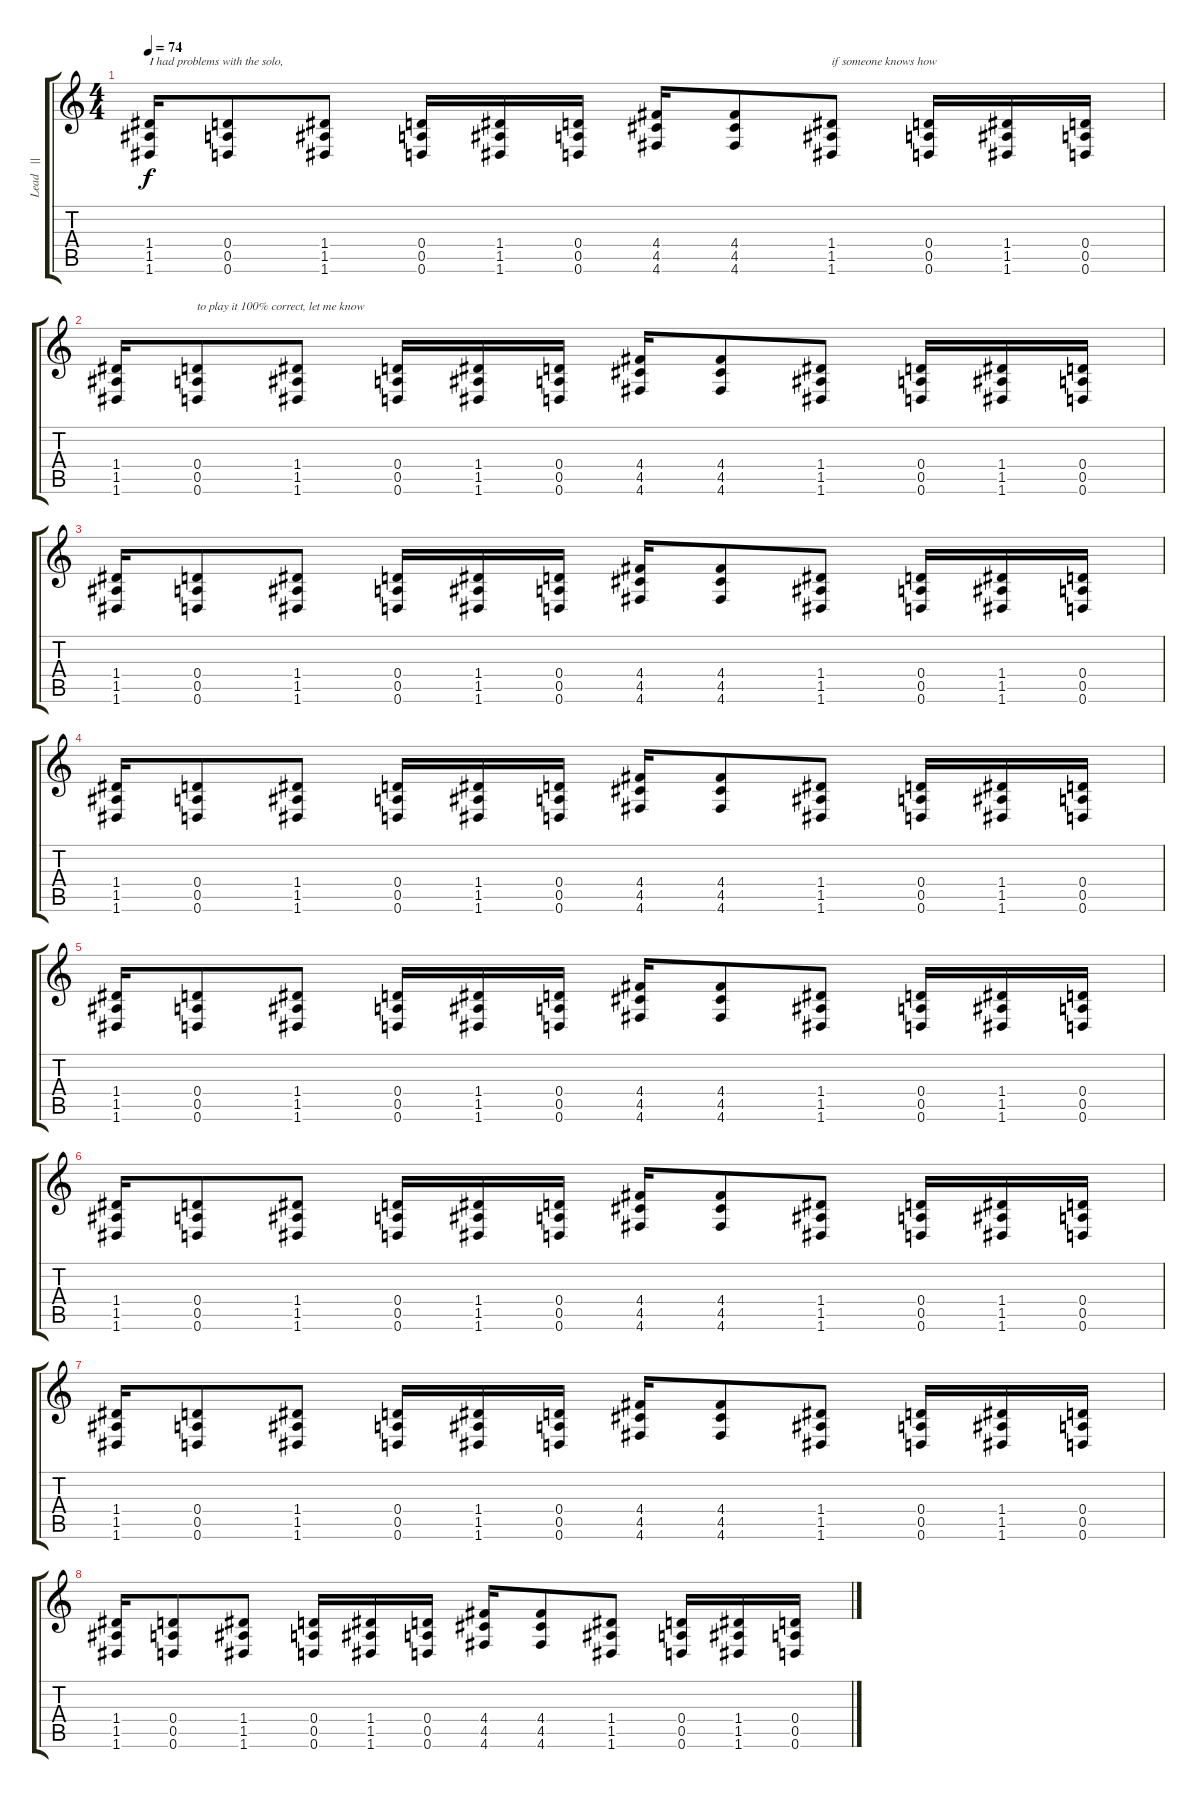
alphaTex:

\track ("Lead   || TORTURE KILLER" "Lead   || ") {instrument distortionguitar}
\staff {score tabs}
\tuning (E4 B3 G3 D3 A2 D2) {hide}
\ts (4 4)
\tempo 74
\clef g2
\ks c
(1.4 1.5 1.6).16{txt "I had problems with the solo," dy f instrument distortionguitar} (0.4 0.5 0.6).8 (1.4 1.5 1.6).8 (0.4 0.5 0.6).16 (1.4 1.5 1.6).16 (0.4 0.5 0.6).16 (4.4 4.5 4.6).16 (4.4 4.5 4.6).8 (1.4 1.5 1.6).8{txt "if someone knows how"} (0.4 0.5 0.6).16 (1.4 1.5 1.6).16 (0.4 0.5 0.6).16 |
(1.4 1.5 1.6).16 (0.4 0.5 0.6).8{txt "to play it 100% correct, let me know"} (1.4 1.5 1.6).8 (0.4 0.5 0.6).16 (1.4 1.5 1.6).16 (0.4 0.5 0.6).16 (4.4 4.5 4.6).16 (4.4 4.5 4.6).8 (1.4 1.5 1.6).8 (0.4 0.5 0.6).16 (1.4 1.5 1.6).16 (0.4 0.5 0.6).16 |
(1.4 1.5 1.6).16 (0.4 0.5 0.6).8 (1.4 1.5 1.6).8 (0.4 0.5 0.6).16 (1.4 1.5 1.6).16 (0.4 0.5 0.6).16 (4.4 4.5 4.6).16 (4.4 4.5 4.6).8 (1.4 1.5 1.6).8 (0.4 0.5 0.6).16 (1.4 1.5 1.6).16 (0.4 0.5 0.6).16 |
(1.4 1.5 1.6).16 (0.4 0.5 0.6).8 (1.4 1.5 1.6).8 (0.4 0.5 0.6).16 (1.4 1.5 1.6).16 (0.4 0.5 0.6).16 (4.4 4.5 4.6).16 (4.4 4.5 4.6).8 (1.4 1.5 1.6).8 (0.4 0.5 0.6).16 (1.4 1.5 1.6).16 (0.4 0.5 0.6).16 |
(1.4 1.5 1.6).16 (0.4 0.5 0.6).8 (1.4 1.5 1.6).8 (0.4 0.5 0.6).16 (1.4 1.5 1.6).16 (0.4 0.5 0.6).16 (4.4 4.5 4.6).16 (4.4 4.5 4.6).8 (1.4 1.5 1.6).8 (0.4 0.5 0.6).16 (1.4 1.5 1.6).16 (0.4 0.5 0.6).16 |
(1.4 1.5 1.6).16 (0.4 0.5 0.6).8 (1.4 1.5 1.6).8 (0.4 0.5 0.6).16 (1.4 1.5 1.6).16 (0.4 0.5 0.6).16 (4.4 4.5 4.6).16 (4.4 4.5 4.6).8 (1.4 1.5 1.6).8 (0.4 0.5 0.6).16 (1.4 1.5 1.6).16 (0.4 0.5 0.6).16 |
(1.4 1.5 1.6).16 (0.4 0.5 0.6).8 (1.4 1.5 1.6).8 (0.4 0.5 0.6).16 (1.4 1.5 1.6).16 (0.4 0.5 0.6).16 (4.4 4.5 4.6).16 (4.4 4.5 4.6).8 (1.4 1.5 1.6).8 (0.4 0.5 0.6).16 (1.4 1.5 1.6).16 (0.4 0.5 0.6).16 |
(1.4 1.5 1.6).16 (0.4 0.5 0.6).8 (1.4 1.5 1.6).8 (0.4 0.5 0.6).16 (1.4 1.5 1.6).16 (0.4 0.5 0.6).16 (4.4 4.5 4.6).16 (4.4 4.5 4.6).8 (1.4 1.5 1.6).8 (0.4 0.5 0.6).16 (1.4 1.5 1.6).16 (0.4 0.5 0.6).16
